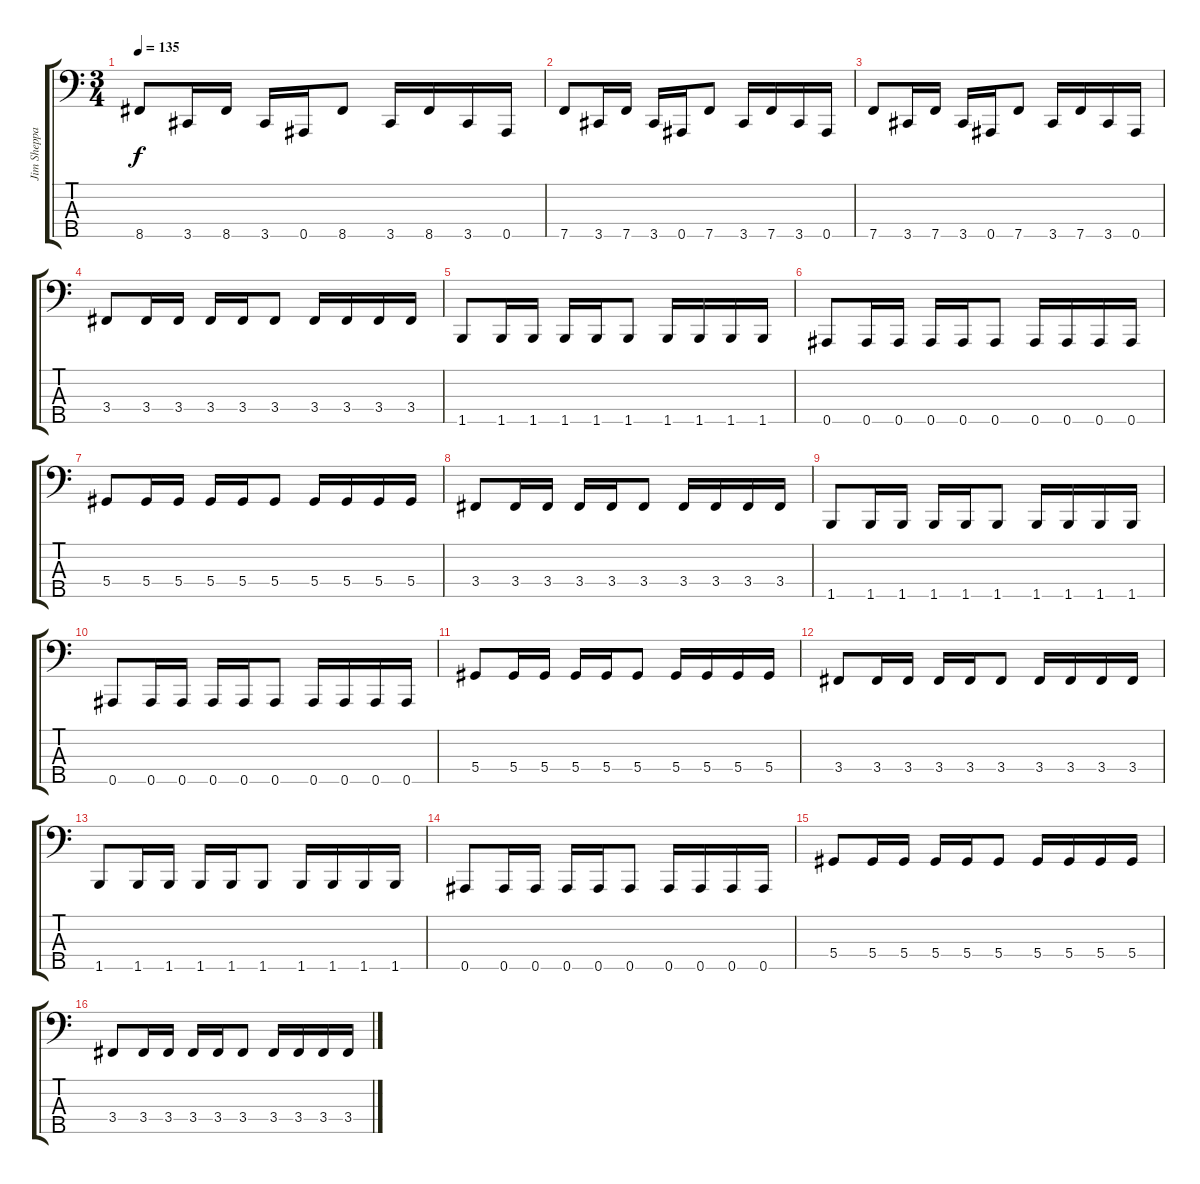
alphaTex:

\track ("Jim Sheppard" "Jim Sheppa") {instrument electricbasspick}
\staff {score tabs}
\tuning (Gb2 Db2 Ab1 Eb1 Bb0) {hide}
\ts (3 4)
\tempo 135
\clef f4
\ks c
8.5.8{dy f} 3.5.16 8.5.16 3.5.16 0.5.16 8.5.8 3.5.16 8.5.16 3.5.16 0.5.16 |
7.5.8 3.5.16 7.5.16 3.5.16 0.5.16 7.5.8 3.5.16 7.5.16 3.5.16 0.5.16 |
7.5.8 3.5.16 7.5.16 3.5.16 0.5.16 7.5.8 3.5.16 7.5.16 3.5.16 0.5.16 |
3.4.8 3.4.16 3.4.16 3.4.16 3.4.16 3.4.8 3.4.16 3.4.16 3.4.16 3.4.16 |
1.5.8 1.5.16 1.5.16 1.5.16 1.5.16 1.5.8 1.5.16 1.5.16 1.5.16 1.5.16 |
0.5.8 0.5.16 0.5.16 0.5.16 0.5.16 0.5.8 0.5.16 0.5.16 0.5.16 0.5.16 |
5.4.8 5.4.16 5.4.16 5.4.16 5.4.16 5.4.8 5.4.16 5.4.16 5.4.16 5.4.16 |
3.4.8 3.4.16 3.4.16 3.4.16 3.4.16 3.4.8 3.4.16 3.4.16 3.4.16 3.4.16 |
1.5.8 1.5.16 1.5.16 1.5.16 1.5.16 1.5.8 1.5.16 1.5.16 1.5.16 1.5.16 |
0.5.8 0.5.16 0.5.16 0.5.16 0.5.16 0.5.8 0.5.16 0.5.16 0.5.16 0.5.16 |
5.4.8 5.4.16 5.4.16 5.4.16 5.4.16 5.4.8 5.4.16 5.4.16 5.4.16 5.4.16 |
3.4.8 3.4.16 3.4.16 3.4.16 3.4.16 3.4.8 3.4.16 3.4.16 3.4.16 3.4.16 |
1.5.8 1.5.16 1.5.16 1.5.16 1.5.16 1.5.8 1.5.16 1.5.16 1.5.16 1.5.16 |
0.5.8 0.5.16 0.5.16 0.5.16 0.5.16 0.5.8 0.5.16 0.5.16 0.5.16 0.5.16 |
5.4.8 5.4.16 5.4.16 5.4.16 5.4.16 5.4.8 5.4.16 5.4.16 5.4.16 5.4.16 |
3.4.8 3.4.16 3.4.16 3.4.16 3.4.16 3.4.8 3.4.16 3.4.16 3.4.16 3.4.16
